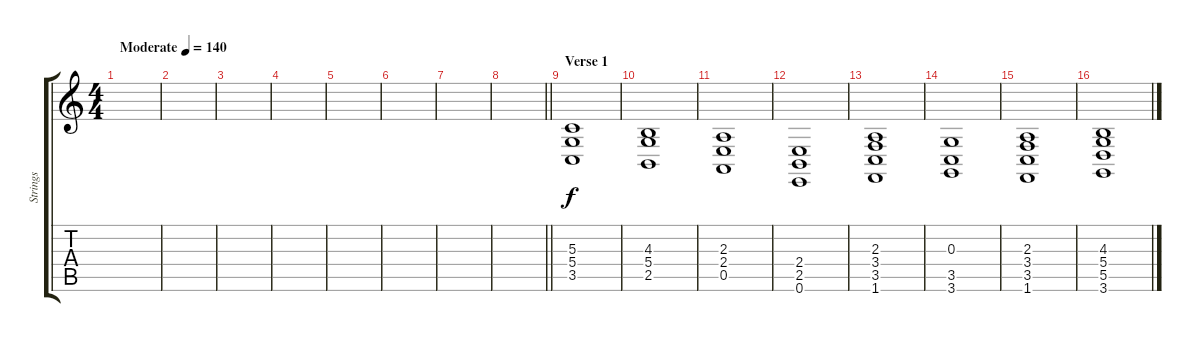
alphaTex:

\track ("Strings" "Strings") {instrument stringensemble1}
\staff {score tabs}
\tuning (E4 B3 G3 D3 A2 E2) {hide}
\ts (4 4)
\tempo (140 "Moderate")
\clef g2
\ks c
|
|
|
|
|
|
|
\barLineRight lightlight
|
\section ("" "Verse 1")
(5.3 5.4 3.5).1 |
(4.3 5.4 2.5).1 |
(2.3 2.4 0.5).1 |
(2.4 2.5 0.6).1 |
(2.3 3.4 3.5 1.6).1 |
(0.3 3.5 3.6).1 |
(2.3 3.4 3.5 1.6).1 |
(4.3 5.4 5.5 3.6).1
